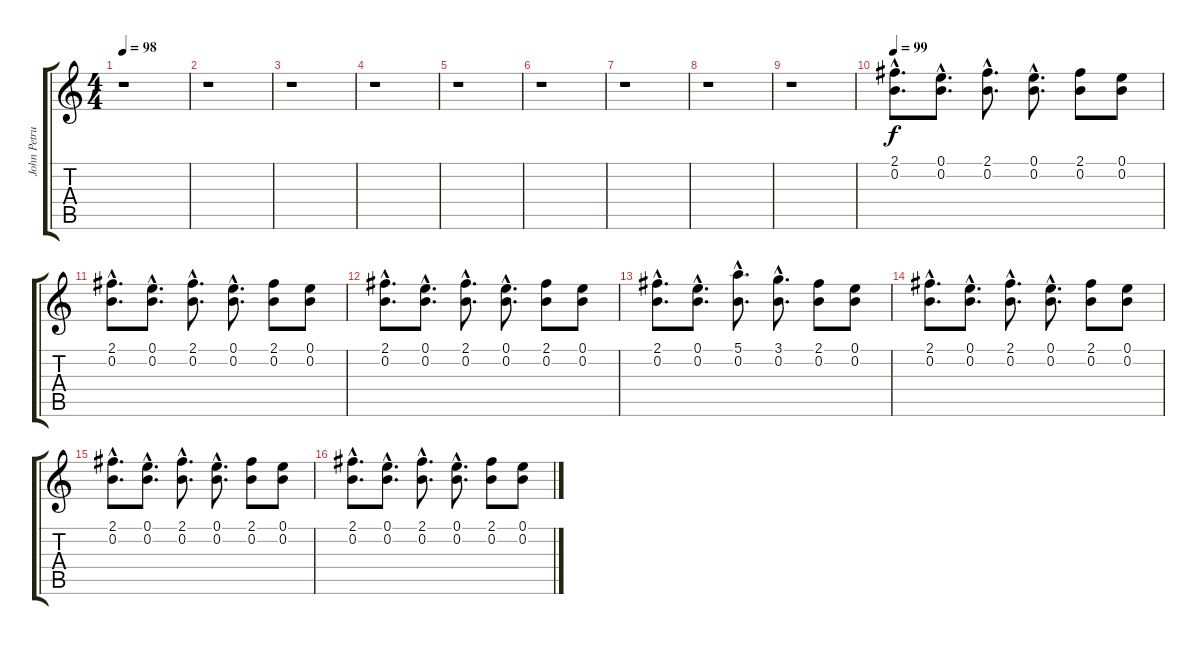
\track ("John Petrucci 2" "John Petru") {instrument distortionguitar}
\staff {score tabs}
\tuning (E4 B3 G3 D3 A2 E2) {hide}
\ts (4 4)
\tempo 98
\clef g2
\ks c
r.1{dy fff} |
r.1 |
r.1 |
r.1 |
r.1 |
r.1 |
r.1 |
r.1 |
r.1 |
\tempo 99
(2.1{hac} 0.2{hac}).8{d dy f} (0.1{hac} 0.2{hac}).8{d} (2.1{hac} 0.2{hac}).8{d} (0.1{hac} 0.2{hac}).8{d} (2.1 0.2).8 (0.1 0.2).8 |
(2.1{hac} 0.2{hac}).8{d} (0.1{hac} 0.2{hac}).8{d} (2.1{hac} 0.2{hac}).8{d} (0.1{hac} 0.2{hac}).8{d} (2.1 0.2).8 (0.1 0.2).8 |
(2.1{hac} 0.2{hac}).8{d} (0.1{hac} 0.2{hac}).8{d} (2.1{hac} 0.2{hac}).8{d} (0.1{hac} 0.2{hac}).8{d} (2.1 0.2).8 (0.1 0.2).8 |
(2.1{hac} 0.2{hac}).8{d} (0.1{hac} 0.2{hac}).8{d} (5.1{hac} 0.2{hac}).8{d} (3.1{hac} 0.2{hac}).8{d} (2.1 0.2).8 (0.1 0.2).8 |
(2.1{hac} 0.2{hac}).8{d} (0.1{hac} 0.2{hac}).8{d} (2.1{hac} 0.2{hac}).8{d} (0.1{hac} 0.2{hac}).8{d} (2.1 0.2).8 (0.1 0.2).8 |
(2.1{hac} 0.2{hac}).8{d} (0.1{hac} 0.2{hac}).8{d} (2.1{hac} 0.2{hac}).8{d} (0.1{hac} 0.2{hac}).8{d} (2.1 0.2).8 (0.1 0.2).8 |
(2.1{hac} 0.2{hac}).8{d} (0.1{hac} 0.2{hac}).8{d} (2.1{hac} 0.2{hac}).8{d} (0.1{hac} 0.2{hac}).8{d} (2.1 0.2).8 (0.1 0.2).8
